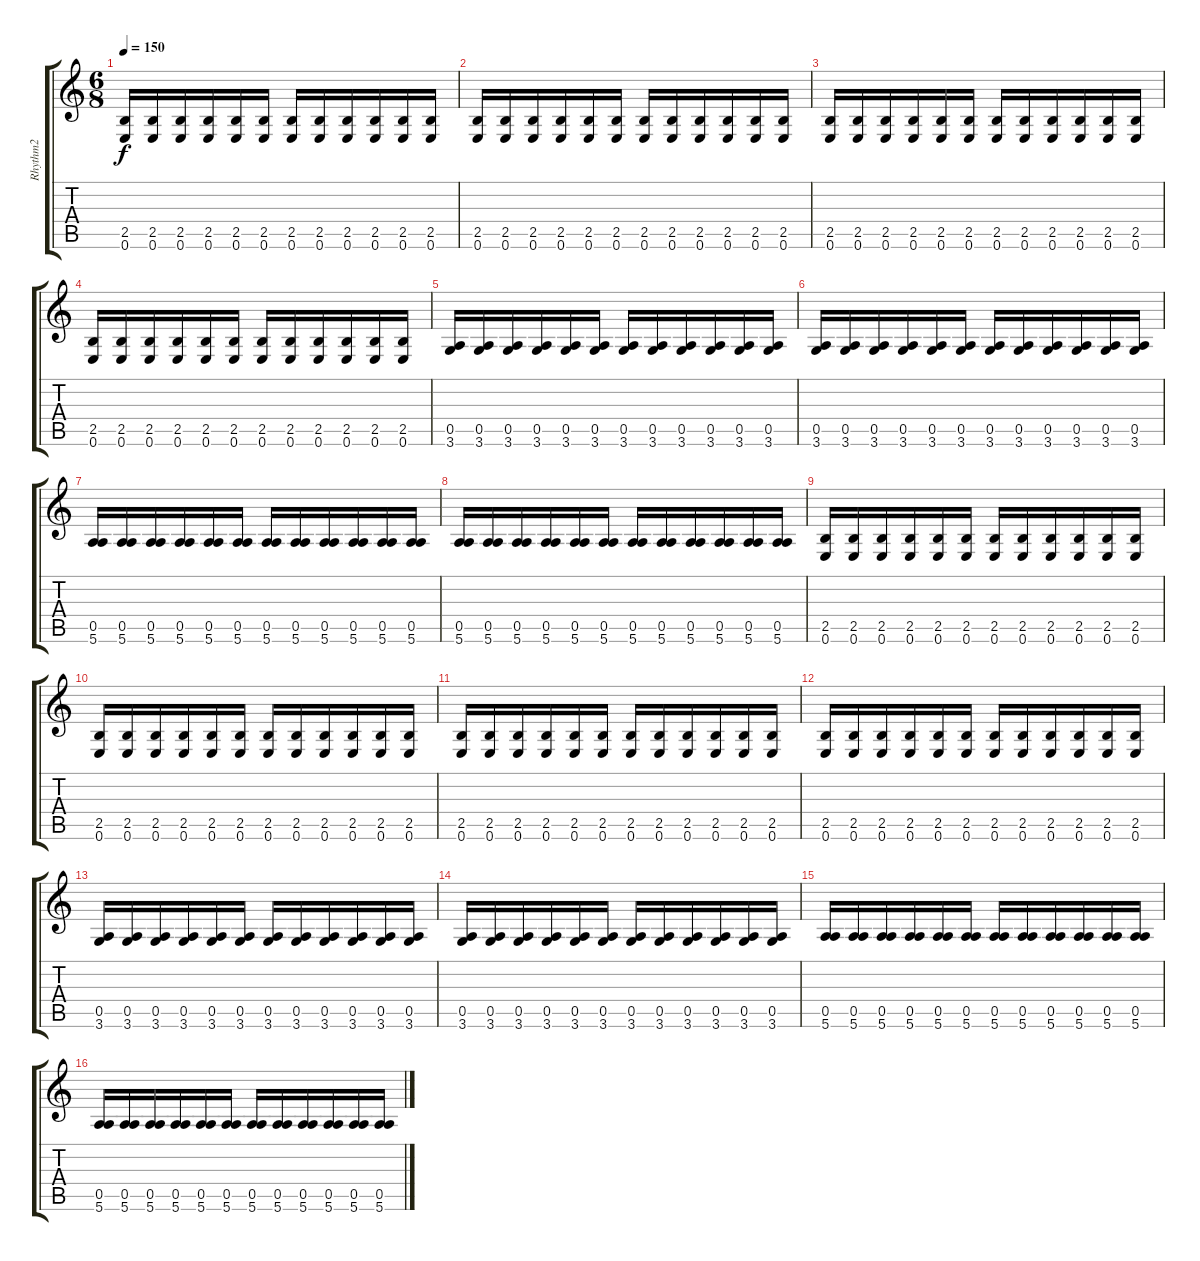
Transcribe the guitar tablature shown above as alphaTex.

\track ("Rhythm2" "Rhythm2") {instrument distortionguitar}
\staff {score tabs}
\tuning (E4 B3 G3 D3 A2 E2) {hide}
\ts (6 8)
\tempo 150
\clef g2
\ks c
(2.5 0.6).16{dy f} (2.5 0.6).16 (2.5 0.6).16 (2.5 0.6).16 (2.5 0.6).16 (2.5 0.6).16 (2.5 0.6).16 (2.5 0.6).16 (2.5 0.6).16 (2.5 0.6).16 (2.5 0.6).16 (2.5 0.6).16 |
(2.5 0.6).16 (2.5 0.6).16 (2.5 0.6).16 (2.5 0.6).16 (2.5 0.6).16 (2.5 0.6).16 (2.5 0.6).16 (2.5 0.6).16 (2.5 0.6).16 (2.5 0.6).16 (2.5 0.6).16 (2.5 0.6).16 |
(2.5 0.6).16 (2.5 0.6).16 (2.5 0.6).16 (2.5 0.6).16 (2.5 0.6).16 (2.5 0.6).16 (2.5 0.6).16 (2.5 0.6).16 (2.5 0.6).16 (2.5 0.6).16 (2.5 0.6).16 (2.5 0.6).16 |
(2.5 0.6).16 (2.5 0.6).16 (2.5 0.6).16 (2.5 0.6).16 (2.5 0.6).16 (2.5 0.6).16 (2.5 0.6).16 (2.5 0.6).16 (2.5 0.6).16 (2.5 0.6).16 (2.5 0.6).16 (2.5 0.6).16 |
(0.5 3.6).16 (0.5 3.6).16 (0.5 3.6).16 (0.5 3.6).16 (0.5 3.6).16 (0.5 3.6).16 (0.5 3.6).16 (0.5 3.6).16 (0.5 3.6).16 (0.5 3.6).16 (0.5 3.6).16 (0.5 3.6).16 |
(0.5 3.6).16 (0.5 3.6).16 (0.5 3.6).16 (0.5 3.6).16 (0.5 3.6).16 (0.5 3.6).16 (0.5 3.6).16 (0.5 3.6).16 (0.5 3.6).16 (0.5 3.6).16 (0.5 3.6).16 (0.5 3.6).16 |
(0.5 5.6).16 (0.5 5.6).16 (0.5 5.6).16 (0.5 5.6).16 (0.5 5.6).16 (0.5 5.6).16 (0.5 5.6).16 (0.5 5.6).16 (0.5 5.6).16 (0.5 5.6).16 (0.5 5.6).16 (0.5 5.6).16 |
(0.5 5.6).16 (0.5 5.6).16 (0.5 5.6).16 (0.5 5.6).16 (0.5 5.6).16 (0.5 5.6).16 (0.5 5.6).16 (0.5 5.6).16 (0.5 5.6).16 (0.5 5.6).16 (0.5 5.6).16 (0.5 5.6).16 |
(2.5 0.6).16 (2.5 0.6).16 (2.5 0.6).16 (2.5 0.6).16 (2.5 0.6).16 (2.5 0.6).16 (2.5 0.6).16 (2.5 0.6).16 (2.5 0.6).16 (2.5 0.6).16 (2.5 0.6).16 (2.5 0.6).16 |
(2.5 0.6).16 (2.5 0.6).16 (2.5 0.6).16 (2.5 0.6).16 (2.5 0.6).16 (2.5 0.6).16 (2.5 0.6).16 (2.5 0.6).16 (2.5 0.6).16 (2.5 0.6).16 (2.5 0.6).16 (2.5 0.6).16 |
(2.5 0.6).16 (2.5 0.6).16 (2.5 0.6).16 (2.5 0.6).16 (2.5 0.6).16 (2.5 0.6).16 (2.5 0.6).16 (2.5 0.6).16 (2.5 0.6).16 (2.5 0.6).16 (2.5 0.6).16 (2.5 0.6).16 |
(2.5 0.6).16 (2.5 0.6).16 (2.5 0.6).16 (2.5 0.6).16 (2.5 0.6).16 (2.5 0.6).16 (2.5 0.6).16 (2.5 0.6).16 (2.5 0.6).16 (2.5 0.6).16 (2.5 0.6).16 (2.5 0.6).16 |
(0.5 3.6).16 (0.5 3.6).16 (0.5 3.6).16 (0.5 3.6).16 (0.5 3.6).16 (0.5 3.6).16 (0.5 3.6).16 (0.5 3.6).16 (0.5 3.6).16 (0.5 3.6).16 (0.5 3.6).16 (0.5 3.6).16 |
(0.5 3.6).16 (0.5 3.6).16 (0.5 3.6).16 (0.5 3.6).16 (0.5 3.6).16 (0.5 3.6).16 (0.5 3.6).16 (0.5 3.6).16 (0.5 3.6).16 (0.5 3.6).16 (0.5 3.6).16 (0.5 3.6).16 |
(0.5 5.6).16 (0.5 5.6).16 (0.5 5.6).16 (0.5 5.6).16 (0.5 5.6).16 (0.5 5.6).16 (0.5 5.6).16 (0.5 5.6).16 (0.5 5.6).16 (0.5 5.6).16 (0.5 5.6).16 (0.5 5.6).16 |
(0.5 5.6).16 (0.5 5.6).16 (0.5 5.6).16 (0.5 5.6).16 (0.5 5.6).16 (0.5 5.6).16 (0.5 5.6).16 (0.5 5.6).16 (0.5 5.6).16 (0.5 5.6).16 (0.5 5.6).16 (0.5 5.6).16
